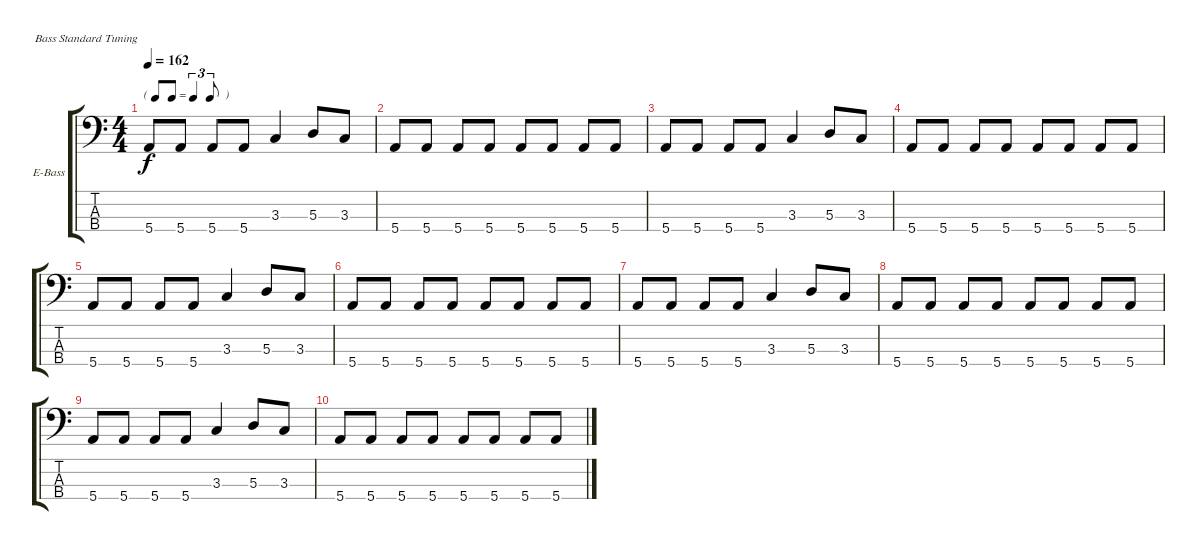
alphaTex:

\bracketExtendMode groupsimilarinstruments
\firstSystemTrackNameOrientation horizontal
\otherSystemsTrackNameOrientation horizontal
\track ("Electric Bass" "E-Bass") {instrument electricbassfinger}
\staff {score tabs}
\tuning (G2 D2 A1 E1)
\ts (4 4)
\tf triplet8th
\tempo 162
\clef f4
\ks c
5.4.8{dy f} 5.4.8 5.4.8 5.4.8 3.3.4 5.3.8 3.3.8 |
5.4.8 5.4.8 5.4.8 5.4.8 5.4.8 5.4.8 5.4.8 5.4.8 |
5.4.8 5.4.8 5.4.8 5.4.8 3.3.4 5.3.8 3.3.8 |
5.4.8 5.4.8 5.4.8 5.4.8 5.4.8 5.4.8 5.4.8 5.4.8 |
5.4.8 5.4.8 5.4.8 5.4.8 3.3.4 5.3.8 3.3.8 |
5.4.8 5.4.8 5.4.8 5.4.8 5.4.8 5.4.8 5.4.8 5.4.8 |
5.4.8 5.4.8 5.4.8 5.4.8 3.3.4 5.3.8 3.3.8 |
5.4.8 5.4.8 5.4.8 5.4.8 5.4.8 5.4.8 5.4.8 5.4.8 |
5.4.8 5.4.8 5.4.8 5.4.8 3.3.4 5.3.8 3.3.8 |
5.4.8 5.4.8 5.4.8 5.4.8 5.4.8 5.4.8 5.4.8 5.4.8
